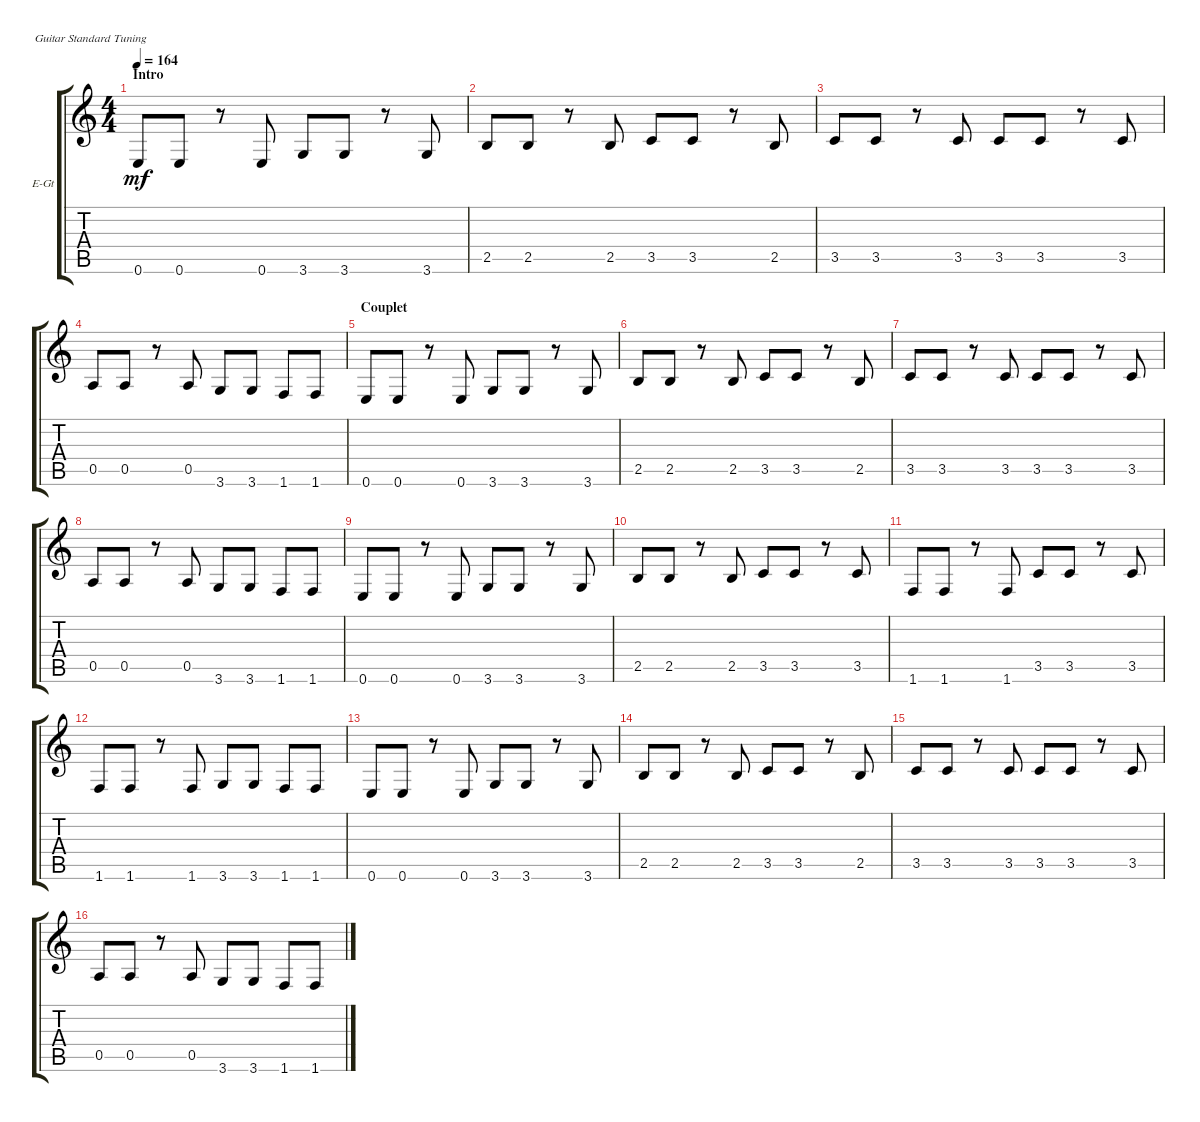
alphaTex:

\defaultSystemsLayout 4
\bracketExtendMode groupsimilarinstruments
\firstSystemTrackNameOrientation horizontal
\otherSystemsTrackNameOrientation horizontal
\track ("Electric Guitar" "E-Gt") {instrument overdrivenguitar}
\staff {score tabs}
\tuning (E4 B3 G3 D3 A2 E2)
\ts (4 4)
\section ("" "Intro")
\tempo 164
\clef g2
\scale
0.512
\ks c
0.6.8{dy mf instrument overdrivenguitar} 0.6.8 r.8 0.6.8 3.6.8 3.6.8 r.8 3.6.8 |
\scale
0.244 2.5.8 2.5.8 r.8 2.5.8 3.5.8 3.5.8 r.8 2.5.8 |
\scale
0.244 3.5.8 3.5.8 r.8 3.5.8 3.5.8 3.5.8 r.8 3.5.8 |
\scale
0.333333 0.5.8 0.5.8 r.8 0.5.8 3.6.8 3.6.8 1.6.8 1.6.8 |
\section ("" "Couplet")
0.6.8 0.6.8 r.8 0.6.8 3.6.8 3.6.8 r.8 3.6.8 |
2.5.8 2.5.8 r.8 2.5.8 3.5.8 3.5.8 r.8 2.5.8 |
3.5.8 3.5.8 r.8 3.5.8 3.5.8 3.5.8 r.8 3.5.8 |
0.5.8 0.5.8 r.8 0.5.8 3.6.8 3.6.8 1.6.8 1.6.8 |
\scale
0.363184 0.6.8 0.6.8 r.8 0.6.8 3.6.8 3.6.8 r.8 3.6.8 |
\scale
0.303483 2.5.8 2.5.8 r.8 2.5.8 3.5.8 3.5.8 r.8 3.5.8 |
\scale
0.333333 1.6.8 1.6.8 r.8 1.6.8 3.5.8 3.5.8 r.8 3.5.8 |
\scale
0.333333 1.6.8 1.6.8 r.8 1.6.8 3.6.8 3.6.8 1.6.8 1.6.8 |
\scale
0.333333 0.6.8 0.6.8 r.8 0.6.8 3.6.8 3.6.8 r.8 3.6.8 |
\scale
0.333333 2.5.8 2.5.8 r.8 2.5.8 3.5.8 3.5.8 r.8 2.5.8 |
\scale
0.333333 3.5.8 3.5.8 r.8 3.5.8 3.5.8 3.5.8 r.8 3.5.8 |
\scale
0.333333 0.5.8 0.5.8 r.8 0.5.8 3.6.8 3.6.8 1.6.8 1.6.8
